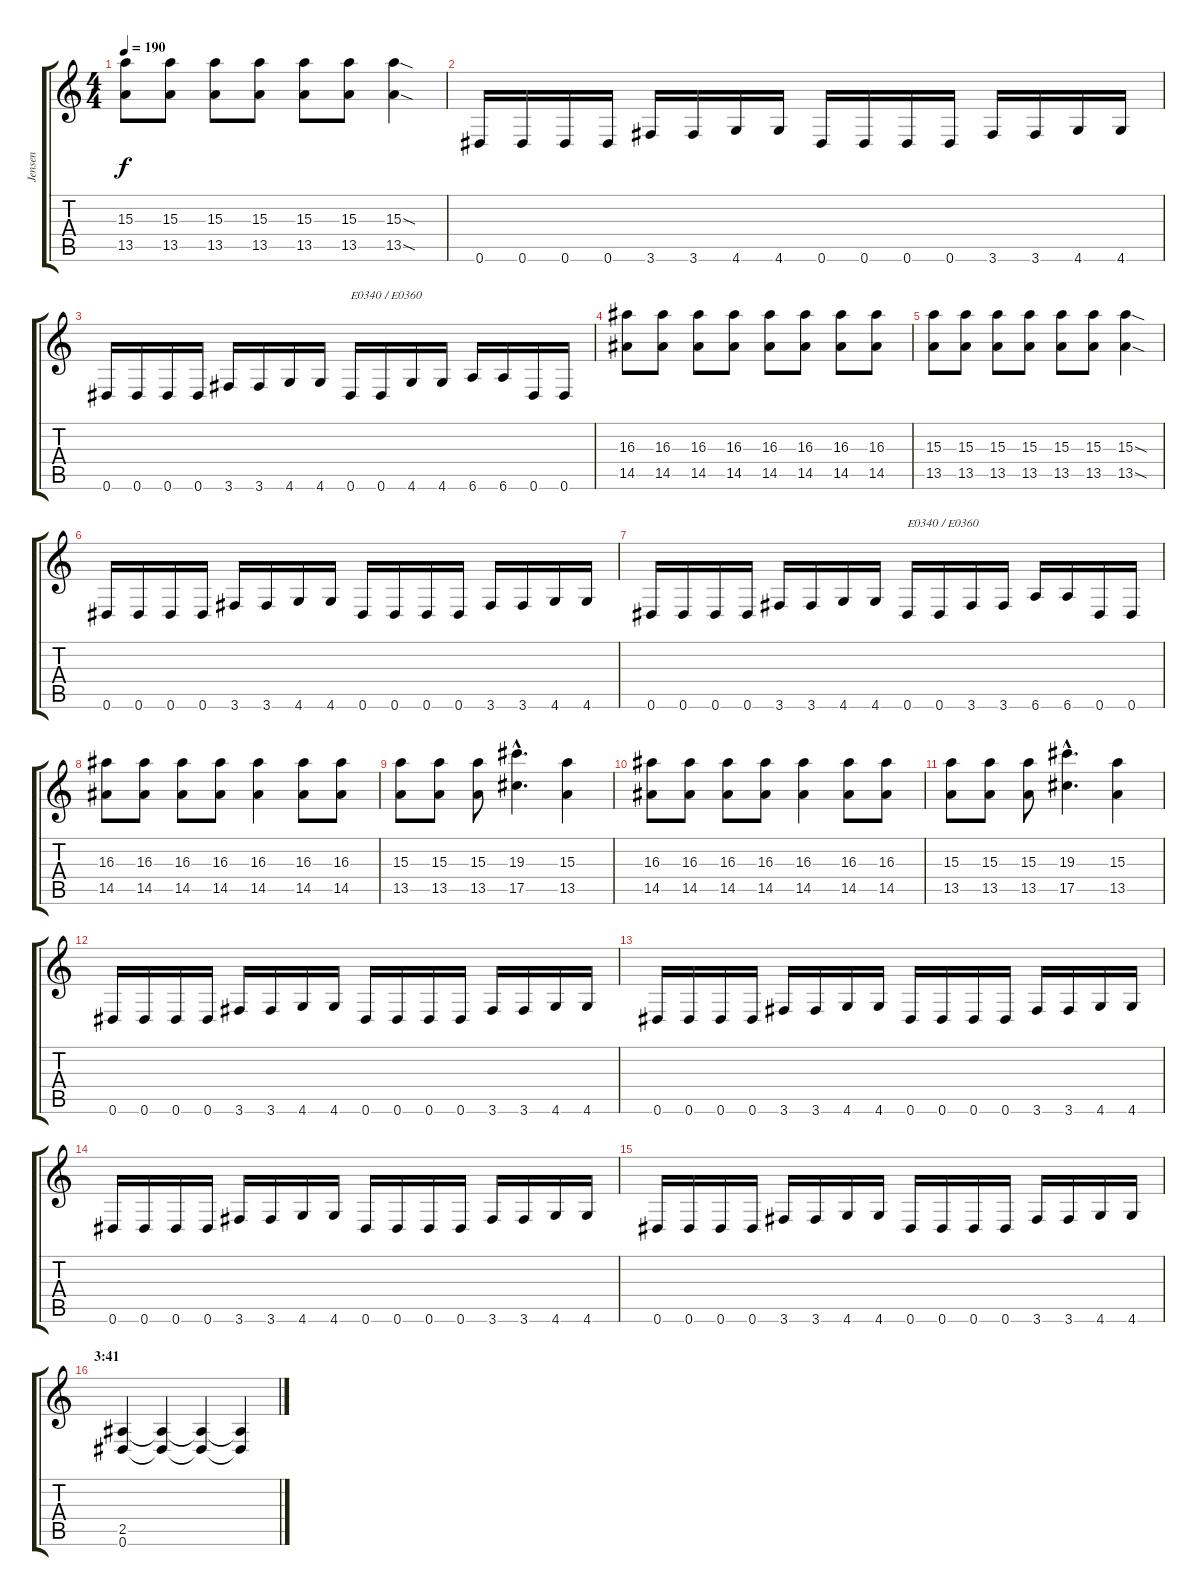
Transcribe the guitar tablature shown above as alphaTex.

\track ("Jensen" "Jensen") {instrument distortionguitar}
\staff {score tabs}
\tuning (Eb4 Bb3 Gb3 Db3 Ab2 Eb2) {hide}
\ts (4 4)
\tempo 190
\clef g2
\ks c
(15.3 13.5).8{dy f} (15.3 13.5).8 (15.3 13.5).8 (15.3 13.5).8 (15.3 13.5).8 (15.3 13.5).8 (15.3{sod} 13.5{sod}).4 |
0.6.16 0.6.16 0.6.16 0.6.16 3.6.16 3.6.16 4.6.16 4.6.16 0.6.16 0.6.16 0.6.16 0.6.16 3.6.16 3.6.16 4.6.16 4.6.16 |
0.6.16 0.6.16 0.6.16 0.6.16 3.6.16 3.6.16 4.6.16 4.6.16 0.6.16{txt "E0340 / E0360"} 0.6.16 4.6.16 4.6.16 6.6.16 6.6.16 0.6.16 0.6.16 |
(16.3 14.5).8 (16.3 14.5).8 (16.3 14.5).8 (16.3 14.5).8 (16.3 14.5).8 (16.3 14.5).8 (16.3 14.5).8 (16.3 14.5).8 |
(15.3 13.5).8 (15.3 13.5).8 (15.3 13.5).8 (15.3 13.5).8 (15.3 13.5).8 (15.3 13.5).8 (15.3{sod} 13.5{sod}).4 |
0.6.16 0.6.16 0.6.16 0.6.16 3.6.16 3.6.16 4.6.16 4.6.16 0.6.16 0.6.16 0.6.16 0.6.16 3.6.16 3.6.16 4.6.16 4.6.16 |
0.6.16 0.6.16 0.6.16 0.6.16 3.6.16 3.6.16 4.6.16 4.6.16 0.6.16{txt "E0340 / E0360"} 0.6.16 3.6.16 3.6.16 6.6.16 6.6.16 0.6.16 0.6.16 |
(16.3 14.5).8 (16.3 14.5).8 (16.3 14.5).8 (16.3 14.5).8 (16.3 14.5).4 (16.3 14.5).8 (16.3 14.5).8 |
(15.3 13.5).8 (15.3 13.5).8 (15.3 13.5).8 (19.3{hac} 17.5{hac}).4{d} (15.3 13.5).4 |
(16.3 14.5).8 (16.3 14.5).8 (16.3 14.5).8 (16.3 14.5).8 (16.3 14.5).4 (16.3 14.5).8 (16.3 14.5).8 |
(15.3 13.5).8 (15.3 13.5).8 (15.3 13.5).8 (19.3{hac} 17.5{hac}).4{d} (15.3 13.5).4 |
0.6.16 0.6.16 0.6.16 0.6.16 3.6.16 3.6.16 4.6.16 4.6.16 0.6.16 0.6.16 0.6.16 0.6.16 3.6.16 3.6.16 4.6.16 4.6.16 |
0.6.16 0.6.16 0.6.16 0.6.16 3.6.16 3.6.16 4.6.16 4.6.16 0.6.16 0.6.16 0.6.16 0.6.16 3.6.16 3.6.16 4.6.16 4.6.16 |
0.6.16 0.6.16 0.6.16 0.6.16 3.6.16 3.6.16 4.6.16 4.6.16 0.6.16 0.6.16 0.6.16 0.6.16 3.6.16 3.6.16 4.6.16 4.6.16 |
0.6.16 0.6.16 0.6.16 0.6.16 3.6.16 3.6.16 4.6.16 4.6.16 0.6.16 0.6.16 0.6.16 0.6.16 3.6.16 3.6.16 4.6.16 4.6.16 |
\section ("" "3:41")
(2.5 0.6).4 (2.5{t} 0.6{t}).4 (2.5{t} 0.6{t}).4 (2.5{t} 0.6{t}).4
